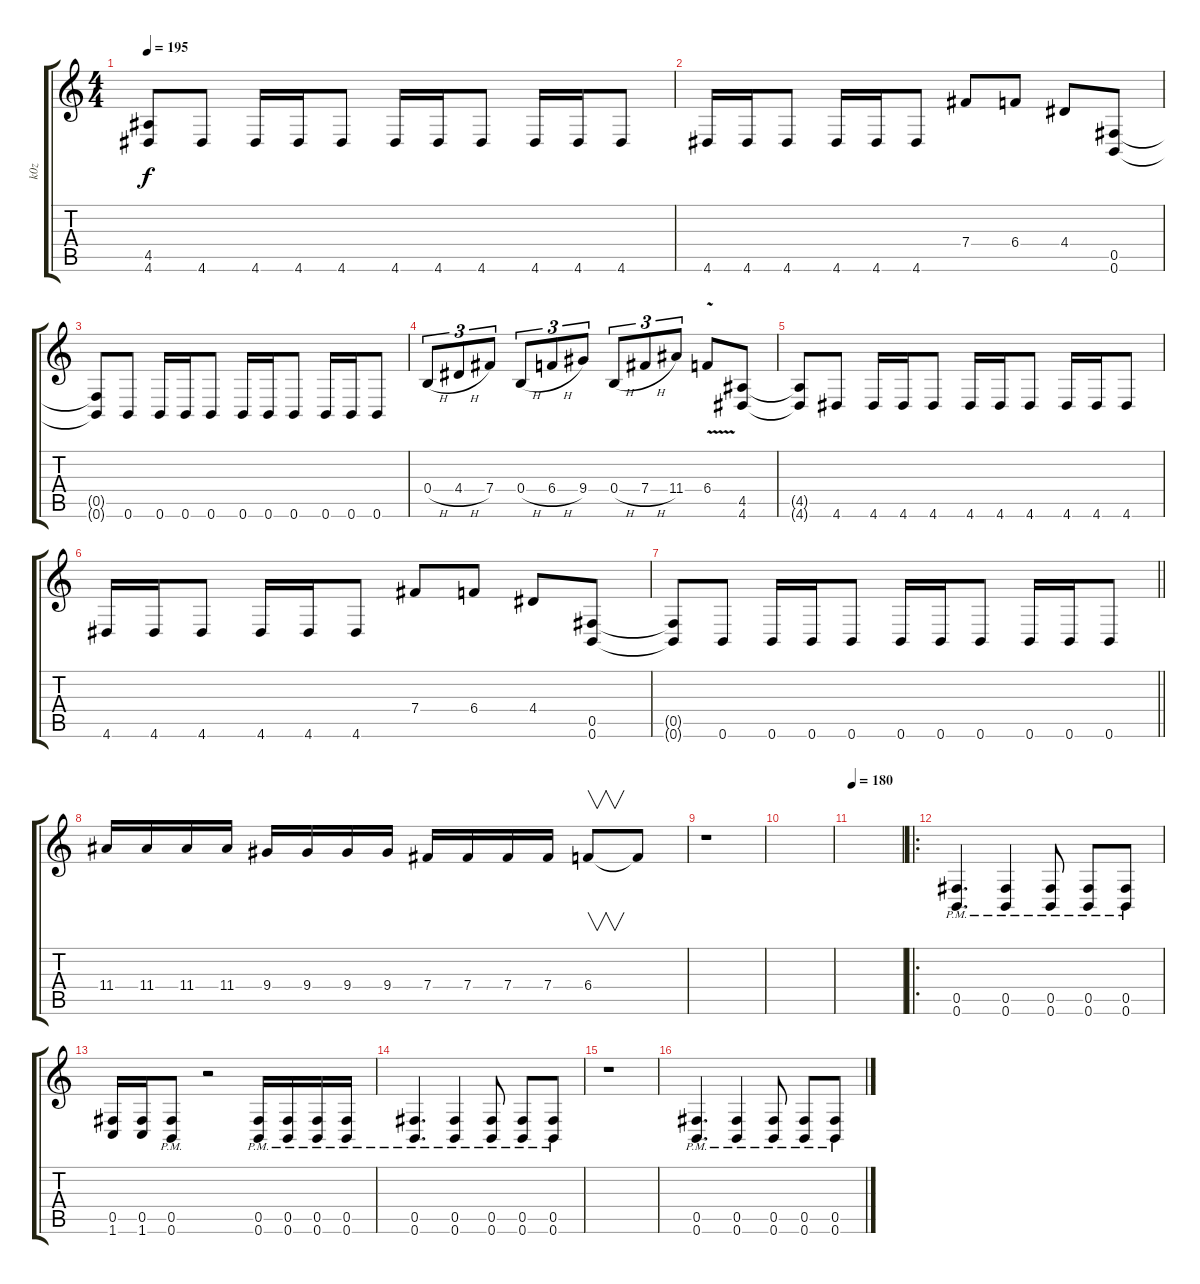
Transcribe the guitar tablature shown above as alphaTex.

\track ("k0z" "k0z") {instrument distortionguitar}
\staff {score tabs}
\tuning (Db4 Ab3 E3 B2 Gb2 B1) {hide}
\ts (4 4)
\tempo 195
\clef g2
\ks c
(4.5{t} 4.6{t}).8{dy f instrument distortionguitar} 4.6.8 4.6.16 4.6.16 4.6.8 4.6.16 4.6.16 4.6.8 4.6.16 4.6.16 4.6.8 |
4.6.16 4.6.16 4.6.8 4.6.16 4.6.16 4.6.8 7.4.8 6.4.8 4.4.8 (0.5 0.6).8 |
(0.5{t} 0.6{t}).8 0.6.8 0.6.16 0.6.16 0.6.8 0.6.16 0.6.16 0.6.8 0.6.16 0.6.16 0.6.8 |
0.4{h}.8{tu (3 2)} 4.4{h}.8{tu (3 2)} 7.4.8{tu (3 2)} 0.4{h}.8{tu (3 2)} 6.4{h}.8{tu (3 2)} 9.4.8{tu (3 2)} 0.4{h}.8{tu (3 2)} 7.4{h}.8{tu (3 2)} 11.4.8{tu (3 2)} 6.4{v}.8 (4.5 4.6).8 |
(4.5{t} 4.6{t}).8 4.6.8 4.6.16 4.6.16 4.6.8 4.6.16 4.6.16 4.6.8 4.6.16 4.6.16 4.6.8 |
4.6.16 4.6.16 4.6.8 4.6.16 4.6.16 4.6.8 7.4.8 6.4.8 4.4.8 (0.5 0.6).8 |
\barLineRight lightlight
(0.5{t} 0.6{t}).8 0.6.8 0.6.16 0.6.16 0.6.8 0.6.16 0.6.16 0.6.8 0.6.16 0.6.16 0.6.8 |
11.4.16 11.4.16 11.4.16 11.4.16 9.4.16 9.4.16 9.4.16 9.4.16 7.4.16 7.4.16 7.4.16 7.4.16 6.4.8{v} 6.4{t}.8 |
r.1 |
|
\tempo 180
|
\ro
(0.5{pm} 0.6{pm}).4{d} (0.5{pm} 0.6{pm}).4 (0.5{pm} 0.6{pm}).8 (0.5{pm} 0.6{pm}).8 (0.5{pm} 0.6{pm}).8 |
(0.5 1.6).16 (0.5 1.6).16 (0.5{pm} 0.6{pm}).8 r.2 (0.5{pm} 0.6{pm}).16 (0.5{pm} 0.6{pm}).16 (0.5{pm} 0.6{pm}).16 (0.5{pm} 0.6{pm}).16 |
(0.5{pm} 0.6{pm}).4{d} (0.5{pm} 0.6{pm}).4 (0.5{pm} 0.6{pm}).8 (0.5{pm} 0.6{pm}).8 (0.5{pm} 0.6{pm}).8 |
r.1 |
(0.5{pm} 0.6{pm}).4{d} (0.5{pm} 0.6{pm}).4 (0.5{pm} 0.6{pm}).8 (0.5{pm} 0.6{pm}).8 (0.5{pm} 0.6{pm}).8
